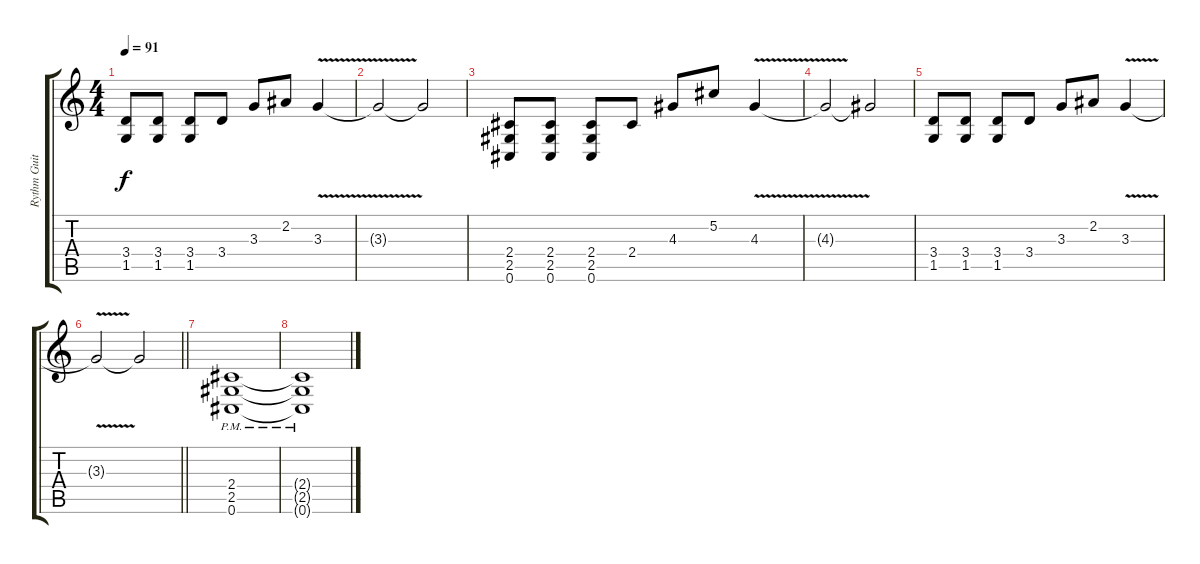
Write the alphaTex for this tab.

\track ("Rythm Guitar" "Rythm Guit") {instrument distortionguitar}
\staff {score tabs}
\tuning (Db4 Ab3 E3 B2 Gb2 Db2) {hide}
\ts (4 4)
\tempo 91
\clef g2
\ks c
(3.4 1.5).8{dy f} (3.4 1.5).8 (3.4 1.5).8 3.4.8 3.3.8 2.2.8 3.3{v}.4 |
3.3{t}.2 3.3{t}.2 |
(2.4 2.5 0.6).8 (2.4 2.5 0.6).8 (2.4 2.5 0.6).8 2.4.8 4.3.8 5.2.8 4.3{v}.4 |
4.3{t}.2 4.3{t}.2 |
(3.4 1.5).8 (3.4 1.5).8 (3.4 1.5).8 3.4.8 3.3.8 2.2.8 3.3{v}.4 |
\barLineRight lightlight
3.3{t}.2 3.3{t}.2 |
(2.4{pm} 2.5{pm} 0.6{pm}).1 |
(2.4{pm t} 2.5{pm t} 0.6{pm t}).1
